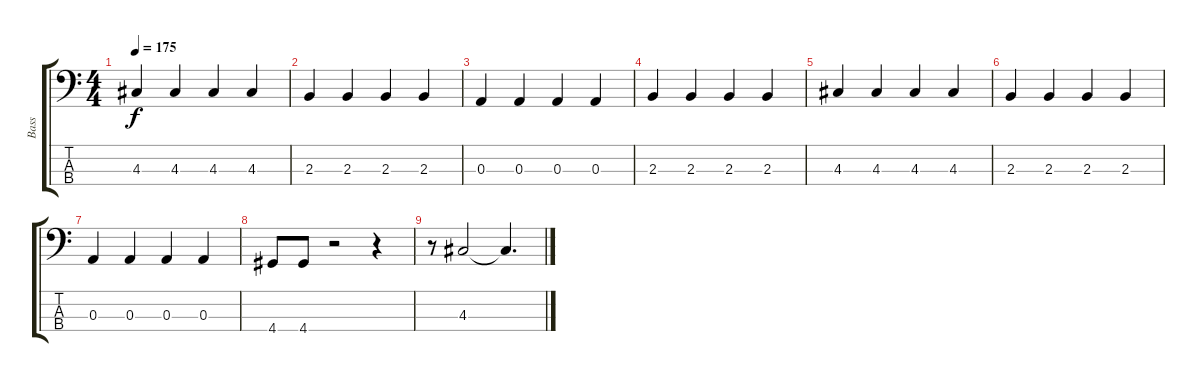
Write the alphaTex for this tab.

\track ("Bass" "Bass") {instrument electricbassfinger}
\staff {score tabs}
\tuning (G2 D2 A1 E1) {hide}
\ts (4 4)
\tempo 175
\clef f4
\ks c
4.3.4{dy f} 4.3.4 4.3.4 4.3.4 |
2.3.4 2.3.4 2.3.4 2.3.4 |
0.3.4 0.3.4 0.3.4 0.3.4 |
2.3.4 2.3.4 2.3.4 2.3.4 |
4.3.4 4.3.4 4.3.4 4.3.4 |
2.3.4 2.3.4 2.3.4 2.3.4 |
0.3.4 0.3.4 0.3.4 0.3.4 |
4.4.8 4.4.8 r.2 r.4 |
r.8 4.3.2 4.3{t}.4{d}
